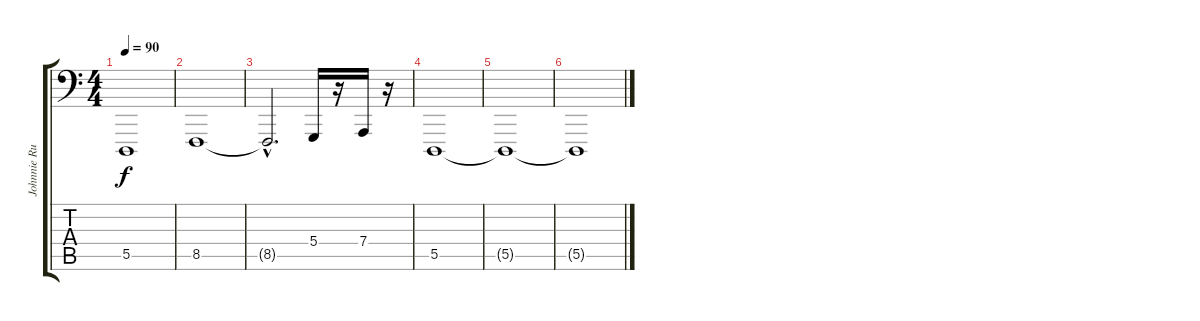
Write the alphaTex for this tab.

\track ("Johnnie Russell 2(for sound only)" "Johnnie Ru") {instrument lead1square}
\staff {score tabs}
\tuning (E2 B1 G1 D1 A0 E0) {hide}
\ts (4 4)
\tempo 90
\clef f4
\ks c
5.5{t}.1{dy f} |
8.5.1 |
8.5{hac t}.2{d} 5.4.16 r.16 7.4.16 r.16 |
5.5.1 |
5.5{t}.1 |
5.5{t}.1
